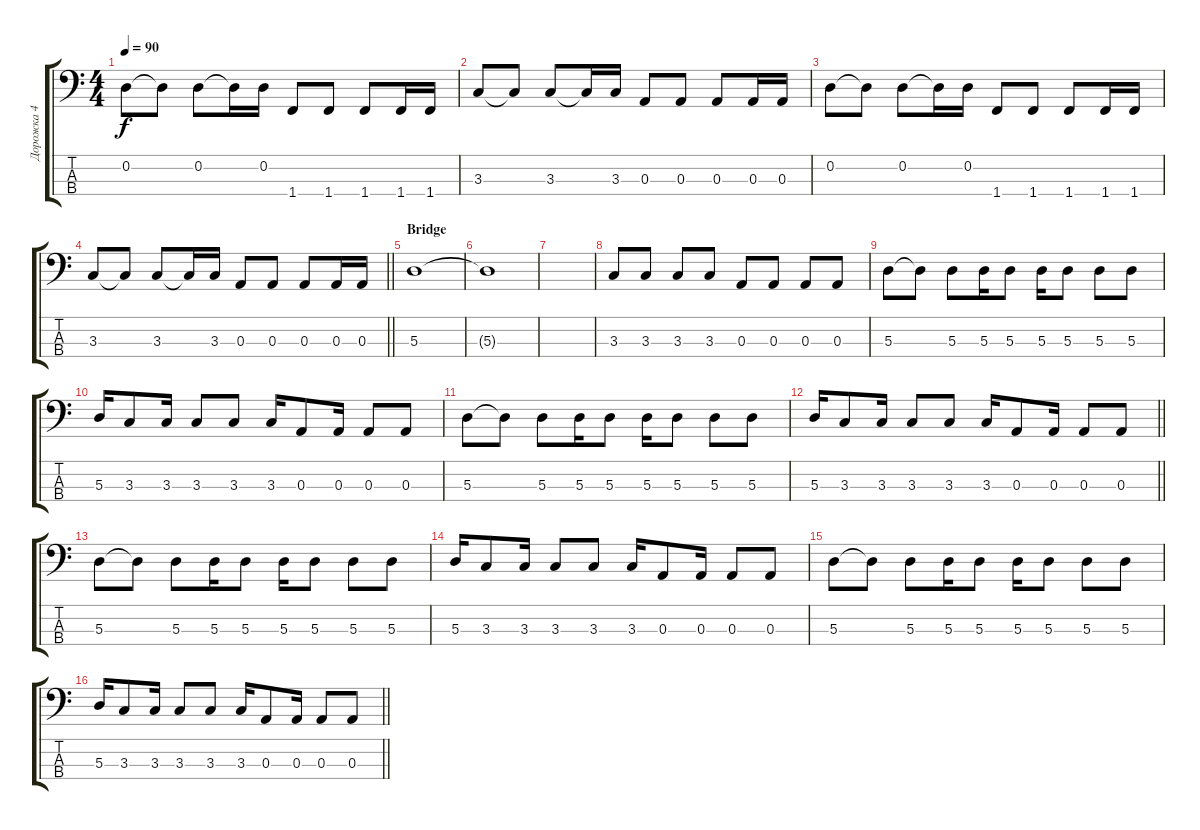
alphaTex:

\track ("Дорожка 4" "Дорожка 4") {instrument electricbassfinger}
\staff {score tabs}
\tuning (G2 D2 A1 E1) {hide}
\ts (4 4)
\tempo 90
\clef f4
\ks c
0.2.8{dy f} 0.2{t}.8 0.2.8 0.2{t}.16 0.2.16 1.4.8 1.4.8 1.4.8 1.4.16 1.4.16 |
3.3.8 3.3{t}.8 3.3.8 3.3{t}.16 3.3.16 0.3.8 0.3.8 0.3.8 0.3.16 0.3.16 |
0.2.8 0.2{t}.8 0.2.8 0.2{t}.16 0.2.16 1.4.8 1.4.8 1.4.8 1.4.16 1.4.16 |
\barLineRight lightlight
3.3.8 3.3{t}.8 3.3.8 3.3{t}.16 3.3.16 0.3.8 0.3.8 0.3.8 0.3.16 0.3.16 |
\section ("" "Bridge")
5.3.1 |
5.3{t}.1 |
|
3.3.8 3.3.8 3.3.8 3.3.8 0.3.8 0.3.8 0.3.8 0.3.8 |
5.3.8 5.3{t}.8 5.3.8 5.3.16 5.3.8 5.3.16 5.3.8 5.3.8 5.3.8 |
5.3.16 3.3.8 3.3.16 3.3.8 3.3.8 3.3.16 0.3.8 0.3.16 0.3.8 0.3.8 |
5.3.8 5.3{t}.8 5.3.8 5.3.16 5.3.8 5.3.16 5.3.8 5.3.8 5.3.8 |
\barLineRight lightlight
5.3.16 3.3.8 3.3.16 3.3.8 3.3.8 3.3.16 0.3.8 0.3.16 0.3.8 0.3.8 |
5.3.8 5.3{t}.8 5.3.8 5.3.16 5.3.8 5.3.16 5.3.8 5.3.8 5.3.8 |
5.3.16 3.3.8 3.3.16 3.3.8 3.3.8 3.3.16 0.3.8 0.3.16 0.3.8 0.3.8 |
5.3.8 5.3{t}.8 5.3.8 5.3.16 5.3.8 5.3.16 5.3.8 5.3.8 5.3.8 |
\barLineRight lightlight
5.3.16 3.3.8 3.3.16 3.3.8 3.3.8 3.3.16 0.3.8 0.3.16 0.3.8 0.3.8
